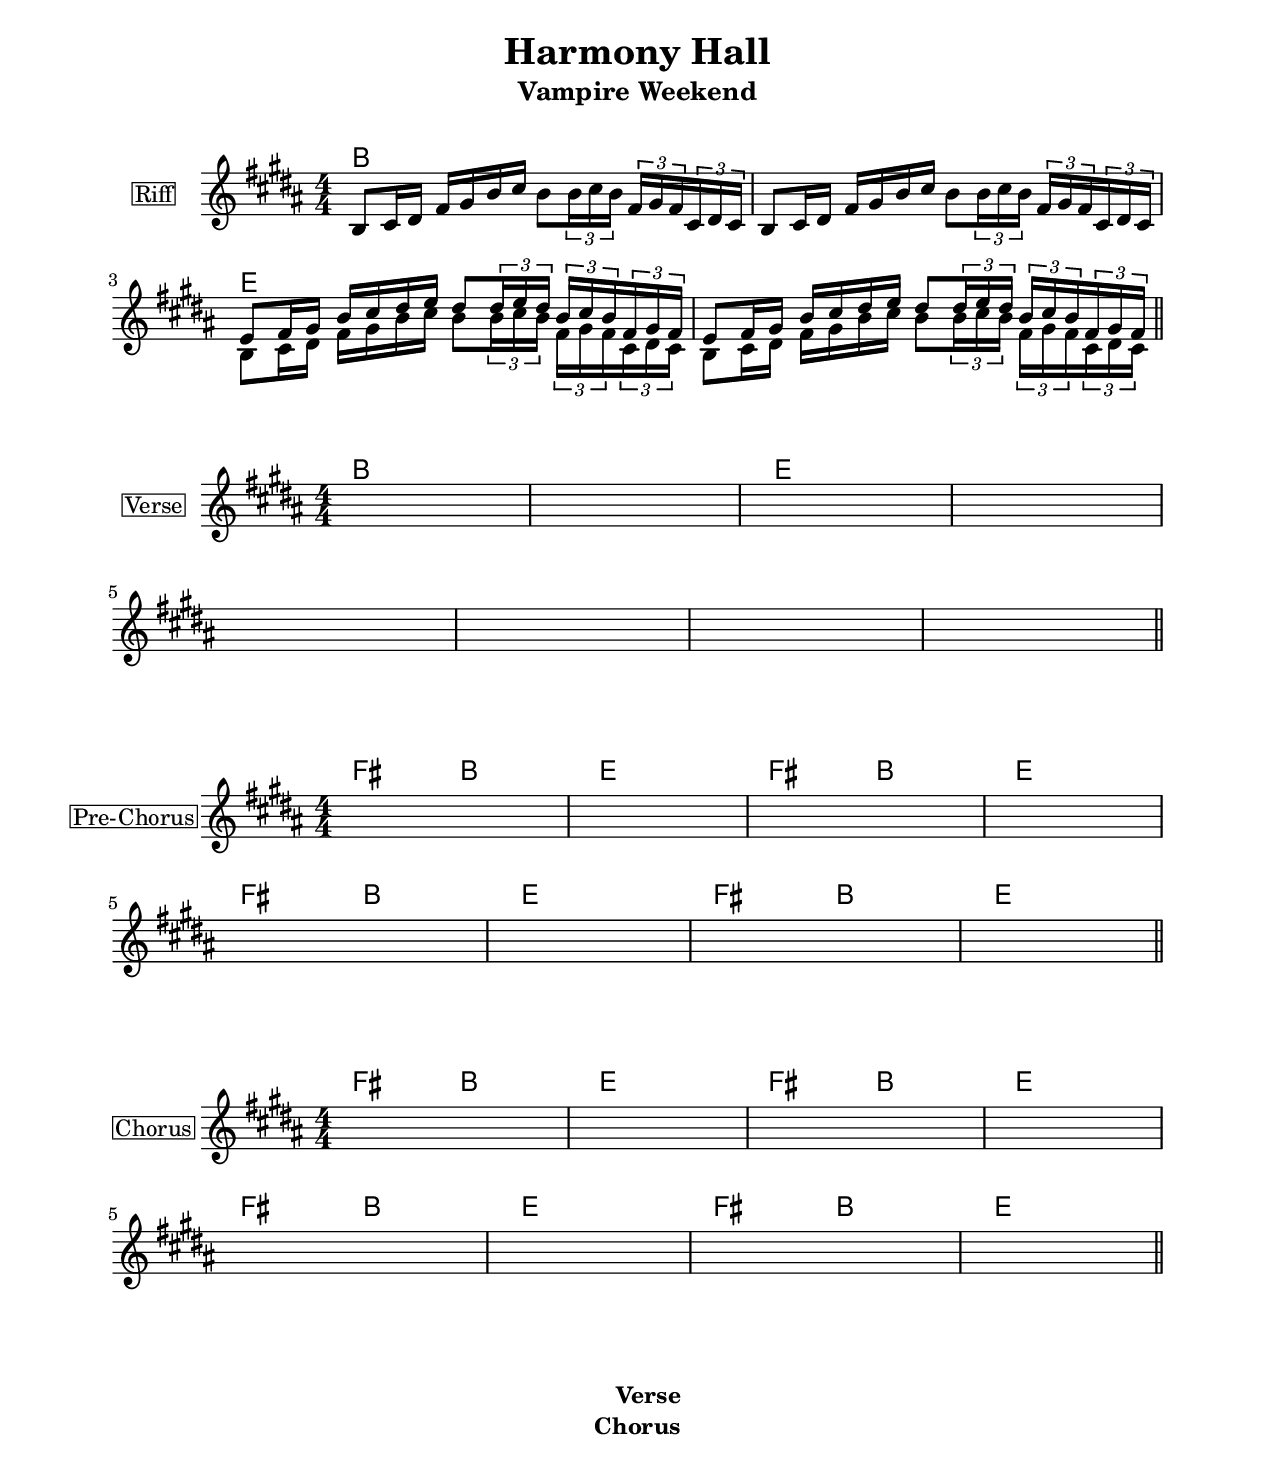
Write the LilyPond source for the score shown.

\version "2.24.0"

\include "settings.ily"
\include "style.ily"
melody_riff = \relative c' {
  \repeat unfold 2 {
    | b8 cs16 ds fs gs b cs
      b8 \tuplet 3/2 { b16 cs b }
      \tuplet 3/2 { fs gs fs } \tuplet 3/2 { cs ds cs }
  }
  << {

  \repeat unfold 2 {
    | e8 fs16 gs b cs ds e
      ds8 \tuplet 3/2 { ds16 e ds }
      \tuplet 3/2 { b cs b } \tuplet 3/2 { fs gs fs }
  }

  } \\ {

  \repeat unfold 2 {
    | b,8 cs16 ds fs gs b cs
      b8 \tuplet 3/2 { b16 cs b }
      \tuplet 3/2 { fs gs fs } \tuplet 3/2 { cs ds cs }
  }

  } >>
}

changes_riff = \chords {
    | b1
    | s1
    | e1
    | s1
}

changes_verse = \chords {
  \changes_riff
}

changes_pre_chorus = \chords {
  \repeat unfold 4 {
    | fs2 b
    | e1
  }
}

changes_chorus = \chords {
  \repeat unfold 4 {
    | fs2 b
    | e1
  }
}

key_and_time = {
  \key b \major
  \time 4/4
}

structure_riff = {
  \key_and_time
  | s1 * 4
  \bar "||"
}

structure_verse = {
  \key_and_time
  | s1 * 8
  \bar "||"
}

structure_pre_chorus = {
  \key_and_time
  | s1 * 8
  \bar "||"
}

structure_chorus = {
  \key_and_time
  | s1 * 8
  \bar "||"
}


\paper {
  score-system-spacing.basic-distance = #18
}

\header {
  title = "Harmony Hall"
  subtitle = "Vampire Weekend"
}

\layout {
  ragged-last = ##f
  \context {
    \Score \consists
    #(set-bars-per-line '(4))
  }
}

\markup \vspace #1

\score {
  <<
    \numericTimeSignature
    \changes_riff
    \new Staff \with {
      instrumentName = \markup \box "Riff"
    } {
      <<
        \melody_riff
        \structure_riff
      >>
    }
  >>
}

\score {
  <<
    \numericTimeSignature
    \changes_verse
    \new Staff \with {
      instrumentName = \markup \box "Verse"
    } {
      <<
        \structure_verse
      >>
    }
  >>
}

\score {
  <<
    \numericTimeSignature
    \changes_pre_chorus
    \new Staff \with {
      instrumentName = \markup \box "Pre-Chorus"
    } {
      <<
        \structure_pre_chorus
      >>
    }
  >>
}

\score {
  <<
    \numericTimeSignature
    \changes_chorus
    \new Staff \with {
      instrumentName = \markup \box "Chorus"
    } {
      <<
        \structure_chorus
      >>
    }
  >>
}

\markup \vspace #2

\markup \fill-line {
  \column
  \override #'(padding . 5)
  \table #'(1 -1 -1)
  {
    \bold Verse \italic "" ""
    \bold Chorus \italic "" ""
  }
}
